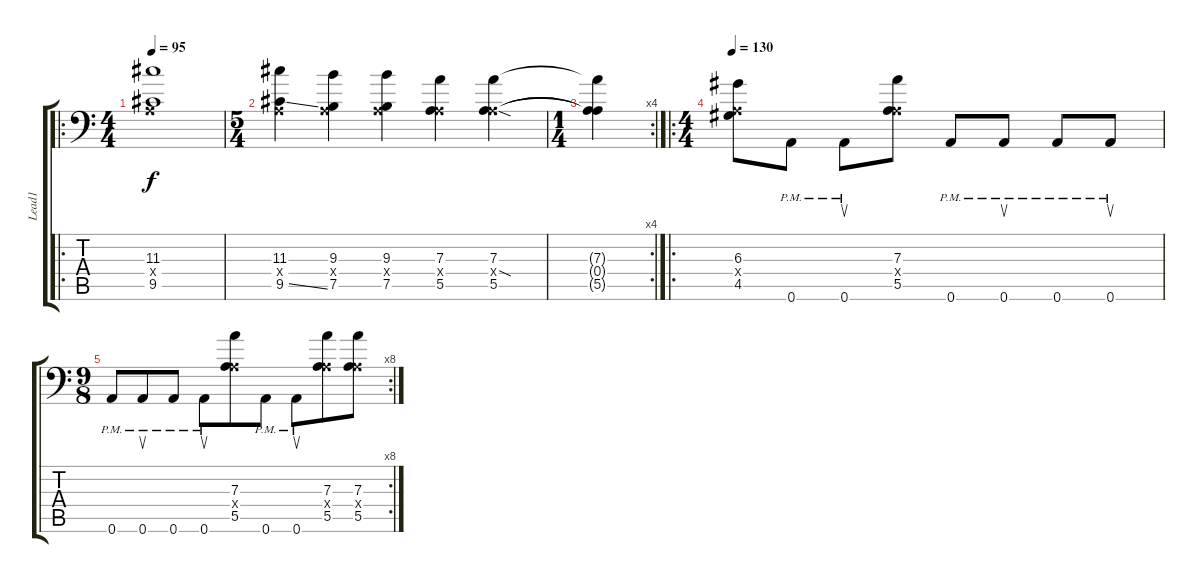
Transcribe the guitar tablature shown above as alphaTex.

\track ("Lead1" "Lead1") {mute instrument overdrivenguitar}
\staff {score tabs}
\tuning (B3 Ab3 D3 A2 E2 A1) {hide}
\ro
\ts (4 4)
\tempo 95
\clef f4
\ks c
(11.3 0.4{x} 9.5).1{dy f} |
\ts (5 4)
(11.3 0.4{x} 9.5{ss}).4 (9.3 0.4{x} 7.5).4 (9.3 0.4{x} 7.5).4 (7.3 0.4{x} 5.5).4 (7.3 0.4{sod x} 5.5).4 |
\rc 4
\ts (1 4)
(7.3{t} 0.4{t} 5.5{t}).4 |
\ro
\ts (4 4)
\tempo 130
(6.3 0.4{x} 4.5).8 0.6{pm}.8 0.6{pm}.8{su} (7.3 0.4{x} 5.5).8 0.6{pm}.8 0.6{pm}.8{su} 0.6{pm}.8 0.6{pm}.8{su} |
\rc 8
\ts (9 8)
0.6{pm}.8 0.6{pm}.8{su} 0.6{pm}.8 0.6{pm}.8{su} (7.3 0.4{x} 5.5).8 0.6{pm}.8 0.6{pm}.8{su} (7.3 0.4{x} 5.5).8 (7.3 0.4{x} 5.5).8
